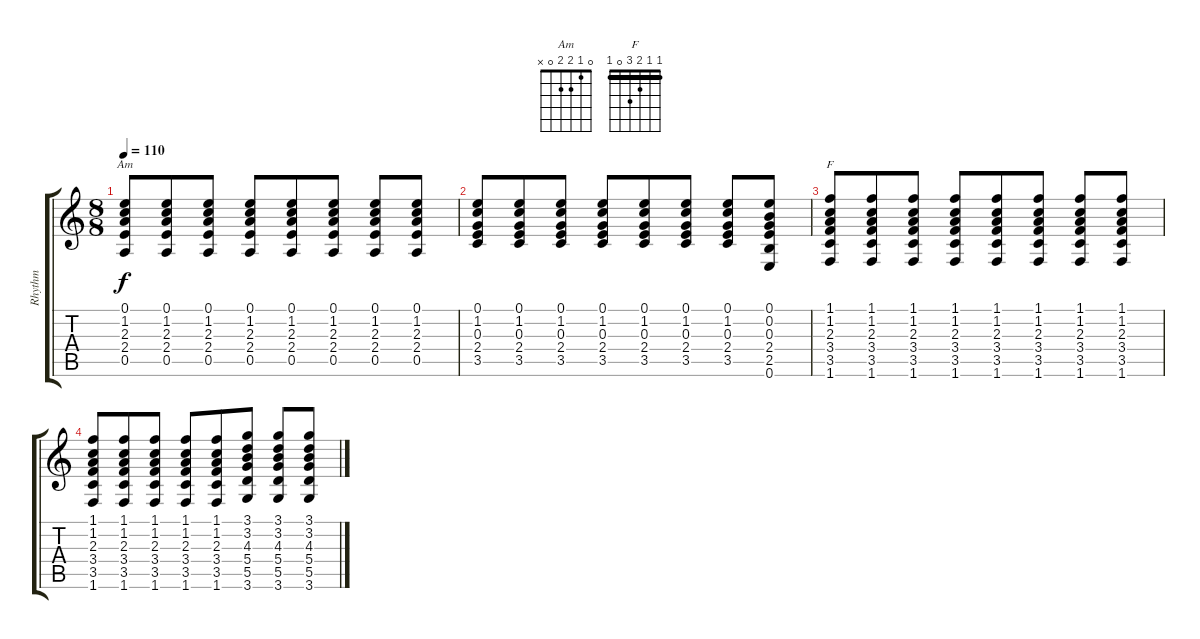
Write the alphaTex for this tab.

\track ("Rhythm" "Rhythm") {instrument electricguitarjazz}
\staff {score tabs}
\tuning (E4 B3 G3 D3 A2 E2) {hide}
\chord ("Am" 0 1 2 2 0 x)
\chord ("F" 1 1 2 3 0 1) {barre 1}
\ts (8 8)
\tempo 110
\clef g2
\ks c
(0.1 1.2 2.3 2.4 0.5).8{ch "Am" dy f} (0.1 1.2 2.3 2.4 0.5).8 (0.1 1.2 2.3 2.4 0.5).8 (0.1 1.2 2.3 2.4 0.5).8 (0.1 1.2 2.3 2.4 0.5).8 (0.1 1.2 2.3 2.4 0.5).8 (0.1 1.2 2.3 2.4 0.5).8 (0.1 1.2 2.3 2.4 0.5).8 |
(0.1 1.2 0.3 2.4 3.5).8 (0.1 1.2 0.3 2.4 3.5).8 (0.1 1.2 0.3 2.4 3.5).8 (0.1 1.2 0.3 2.4 3.5).8 (0.1 1.2 0.3 2.4 3.5).8 (0.1 1.2 0.3 2.4 3.5).8 (0.1 1.2 0.3 2.4 3.5).8 (0.1 0.2 0.3 2.4 2.5 0.6).8 |
(1.1 1.2 2.3 3.4 3.5 1.6).8{ch "F"} (1.1 1.2 2.3 3.4 3.5 1.6).8 (1.1 1.2 2.3 3.4 3.5 1.6).8 (1.1 1.2 2.3 3.4 3.5 1.6).8 (1.1 1.2 2.3 3.4 3.5 1.6).8 (1.1 1.2 2.3 3.4 3.5 1.6).8 (1.1 1.2 2.3 3.4 3.5 1.6).8 (1.1 1.2 2.3 3.4 3.5 1.6).8 |
(1.1 1.2 2.3 3.4 3.5 1.6).8 (1.1 1.2 2.3 3.4 3.5 1.6).8 (1.1 1.2 2.3 3.4 3.5 1.6).8 (1.1 1.2 2.3 3.4 3.5 1.6).8 (1.1 1.2 2.3 3.4 3.5 1.6).8 (3.1 3.2 4.3 5.4 5.5 3.6).8 (3.1 3.2 4.3 5.4 5.5 3.6).8 (3.1 3.2 4.3 5.4 5.5 3.6).8
